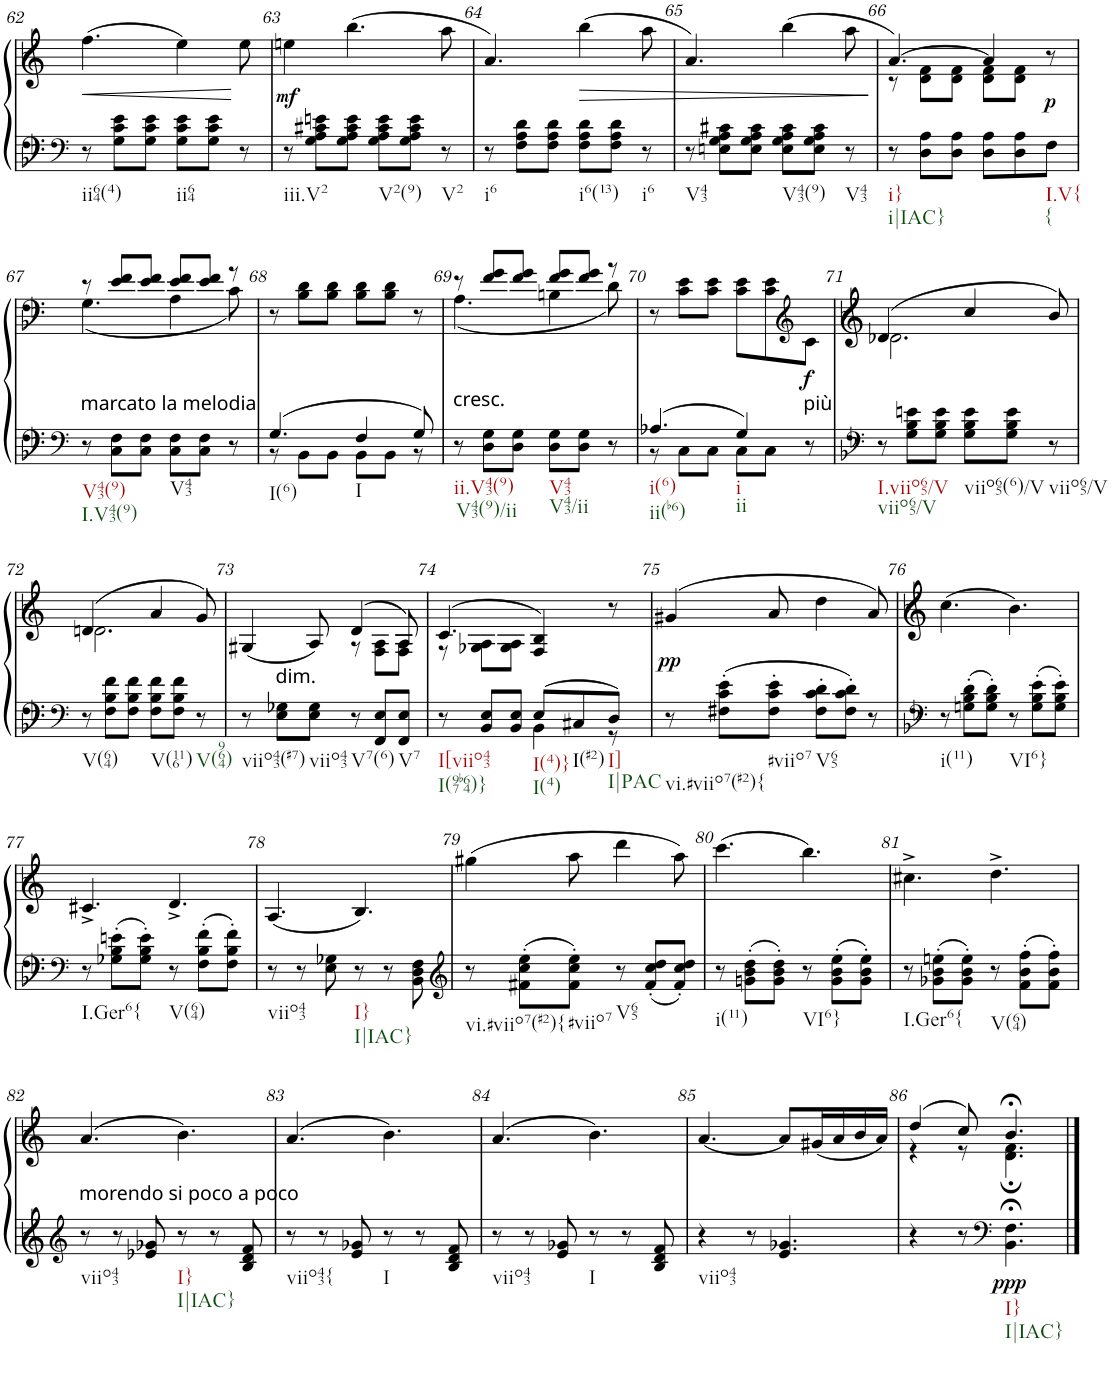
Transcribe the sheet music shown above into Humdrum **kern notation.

**kern	**kern	**dynam
*part1	*part1	*part1
*staff2	*staff1	*staff1/2
*I"Klavier	*	*
*I'Klav.	*	*
!!LO:PB:g=z
*clefF4	*clefG2	*
*k[b-e-]	*k[b-e-]	*
*B-:	*B-:	*
*M6/8	*M6/8	*
=62	=62	=62
!LO:TX:b:t=ii64(4)	!	!
!	!	!LO:HP:b
8r	(4.ff\	<
8G\ 8c\ 8e-\L	.	.
8G\ 8c\ 8e-\J	.	.
!LO:TX:b:t=ii64	!	!
8G\ 8c\ 8e-\L	4ee-\)	.
8G\ 8c\ 8e-\J	.	.
8r	8ee-\	[
=63	=63	=63
!LO:TX:b:t=iii.V2	!	!
!	!	!LO:DY:b
8r	4een\	mf
8G\ 8A\ 8c#X\ 8en\L	.	.
8G\ 8A\ 8c#\ 8e\J	(4.bb-\	.
!LO:TX:b:t=V2(9)	!	!
8G\ 8A\ 8c#\ 8e\L	.	.
8G\ 8A\ 8c#\ 8e\J	.	.
!LO:TX:b:t=V2	!	!
8r	8aa\	.
=64	=64	=64
!LO:TX:b:t=i6	!	!
8r	4.a/)	.
8F\ 8A\ 8d\L	.	.
8F\ 8A\ 8d\J	.	.
!LO:TX:b:t=i6(13)	!	!
!	!	!LO:HP:b
8F\ 8A\ 8d\L	(4bb-\	>
8F\ 8A\ 8d\J	.	.
!LO:TX:b:t=i6	!	!
8r	8aa\	.
=65	=65	=65
!LO:TX:b:t=V43	!	!
8r	4.a/)	.
8En\ 8G\ 8A\ 8c#X\L	.	.
8E\ 8G\ 8A\ 8c#\J	.	.
!LO:TX:b:t=V43(9)	!	!
8E\ 8G\ 8A\ 8c#\L	(4bb-\	.
8E\ 8G\ 8A\ 8c#\J	.	.
!LO:TX:b:t=V43	!	!
8r	8aa\	.
.	.	]
=66	=66	=66
*	*^	*
!LO:TX:b:t=i}	!	!	!
!LO:TX:b:t=i|IAC}	!	!	!
8r	[4.a/)	8r	.
8D\ 8A\L	.	8d\ 8f\L	.
8D\ 8A\J	.	8d\ 8f\J	.
8D\ 8A\L	4a/]	8d\ 8f\L	.
8D\ 8A\	.	8d\ 8f\J	.
!LO:TX:b:t=I.V{	!	!	!
!LO:TX:b:t={	!	!	!
!	!	!	!LO:DY:b
8F\J	8r	8ryy	p
!!LO:LB:g=z	!!
=67	=67	=67	=67
*clefF4	*	*	*
*k[b-e-]	*k[b-e-]	*	*
*B-:	*B-:	*	*
!LO:TX:a:t=marcato la melodia	!	!	!
!LO:TX:b:t=V43(9)	!	!	!
!LO:TX:b:t=I.V43(9)	!	!	!
8r	8r	(4.G\	.
8C\ 8F\L	8e-/ 8f/L	.	.
8C\ 8F\J	8e-/ 8f/J	.	.
!LO:TX:b:t=V43	!	!	!
8C\ 8F\L	8e-/ 8f/L	4A\	.
8C\ 8F\J	8e-/ 8f/J	.	.
8r	8r	8c\)	.
=68	=68	=68	=68
*^	*	*	*
!LO:TX:b:t=I(6)	!	!	!	!
*	*	*v	*v	*
4.G/	8r	8r	.
.	8BB-\L	8B-\ 8d\L	.
.	8BB-\J	8B-\ 8d\J	.
!LO:TX:b:t=I	!	!	!
4F/	8BB-\L	8B-\ 8d\L	.
.	8BB-\J	8B-\ 8d\J	.
8G/	8r	8r	.
=69	=69	=69	=69
*	*	*^	*
!LO:TX:a:t=cresc.	!	!	!	!
!LO:TX:b:t=ii.V43(9)	!	!	!	!
!LO:TX:b:t=V43(9)/ii	!	!	!	!
*v	*v	*	*	*
8r	8r	(4.A\	.
8D\ 8G\L	8f/ 8g/L	.	.
8D\ 8G\J	8f/ 8g/J	.	.
!LO:TX:b:t=V43	!	!	!
!LO:TX:b:t=V43/ii	!	!	!
8D\ 8G\L	8f/ 8g/L	4Bn\	.
8D\ 8G\J	8f/ 8g/J	.	.
8r	8r	8d\)	.
=70	=70	=70	=70
*^	*	*	*
!LO:TX:b:t=i(6)	!	!	!	!
!LO:TX:b:t=ii(b6)	!	!	!	!
*	*	*v	*v	*
4.A-X/	8r	8r	.
.	8C\L	8c\ 8e-\L	.
.	8C\J	8c\ 8e-\J	.
!LO:TX:b:t=i	!	!	!
!LO:TX:b:t=ii	!	!	!
4G/	8C\L	8c\ 8e-\L	.
.	8C\J	8c\ 8e-\	.
*	*	*clefG2	*
!LO:TX:a:t=più	!	!	!
!	!	!	!LO:DY:b
8r	8ryy	8c\J	f
*v	*v	*	*
=71	=71	=71
*clefF4	*	*
*k[b-e-]	*k[b-e-]	*
*B-:	*B-:	*
*^	*^	*
!LO:TX:b:t=I.viio65/V	!	!	!	!
!LO:TX:b:t=viio65/V	!	!	!	!
*v	*v	*	*	*
8r	(4.d-X/	2.d-\	.
8G\ 8B-\ 8en\L	.	.	.
8G\ 8B-\ 8e\J	.	.	.
!LO:TX:b:t=viio65(6)/V	!	!	!
8G\ 8B-\ 8e\L	4cc/	.	.
8G\ 8B-\ 8e\J	.	.	.
!LO:TX:b:t=viio65/V	!	!	!
8r	8b-/)	.	.
!!LO:LB:g=z	!!
=72	=72	=72	=72
*clefF4	*	*	*
*k[b-e-]	*k[b-e-]	*	*
*B-:	*B-:	*	*
!LO:TX:b:t=V(64)	!	!	!
8r	(4.dn/	2.d\	.
8F\ 8B-\ 8f\L	.	.	.
8F\ 8B-\ 8f\J	.	.	.
!LO:TX:b:t=V(116)	!	!	!
8F\ 8B-\ 8f\L	4a/	.	.
8F\ 8B-\ 8f\J	.	.	.
!LO:TX:b:t=V(964)	!	!	!
8r	8g/)	.	.
=73	=73	=73	=73
!LO:TX:b:t=viio43(#7)	!	!	!
8r	(4G#X/	4.ryy	.
!LO:TX:a:t=dim.	!	!	!
8E-\ 8G-X\L	.	.	.
!LO:TX:b:t=viio43	!	!	!
8E-\ 8G-\J	8A/)	.	.
!LO:TX:b:t=V7(6)	!	!	!
8r	(4d/	8r	.
8FF/ 8E-/L	.	8F\ 8A\L	.
!LO:TX:b:t=V7	!	!	!
8FF/ 8E-/J	8A/)	8F\ 8A\J	.
=74	=74	=74	=74
*^	*	*	*
!LO:TX:b:t=I[viio43	!	!	!	!
!LO:TX:b:t=I(97b64)}	!	!	!	!
8r	4.ryy	(4.c/	8r	.
8BB-/ 8E-/L	.	.	8G-X\ 8A\L	.
8BB-/ 8E-/J	.	.	8G-\ 8A\J	.
!LO:TX:b:t=I(4)}	!	!	!	!
!LO:TX:b:t=I(4)	!	!	!	!
8E-/L	4BB-\	4F/ 4B-/)	4.ryy	.
!LO:TX:b:t=I(#2)	!	!	!	!
8C#X/	.	.	.	.
!LO:TX:b:t=I]	!	!	!	!
!LO:TX:b:t=I|PAC	!	!	!	!
8D/J	8r	8r	.	.
*	*	*v	*v	*
=75	=75	=75	=75
!LO:TX:b:t=vi.#viio7(#2){	!	!	!
!	!	!	!LO:DY:b
*v	*v	*	*
8r	(4g#X/	pp
8F#X\' 8c\' 8e-\'L	.	.
!LO:TX:b:t=#viio7	!	!
8F#\' 8c\' 8e-\'J	8a/	.
!LO:TX:b:t=V65	!	!
8F#\' 8c\' 8d\'L	4dd\	.
8F#\' 8c\' 8d\'J	.	.
8r	8a/)	.
=76	=76	=76
*clefF4	*	*
*k[b-e-]	*k[b-e-]	*
*B-:	*B-:	*
!LO:TX:b:t=i(11)	!	!
8r	(4.cc\	.
8Gn\' 8B-\' 8d\'L	.	.
8G\' 8B-\' 8d\'J	.	.
!LO:TX:b:t=VI6}	!	!
8r	4.b-\)	.
8G\' 8B-\' 8e-\'L	.	.
8G\' 8B-\' 8e-\'J	.	.
!!LO:LB:g=z
=77	=77	=77
*clefF4	*	*
*k[b-e-]	*k[b-e-]	*
*B-:	*B-:	*
!LO:TX:b:t=I.Ger6{	!	!
8r	4.c#X^/	.
8G-X\' 8B-\' 8en\'L	.	.
8G-\' 8B-\' 8e\'J	.	.
!LO:TX:b:t=V(64)	!	!
8r	4.d^/	.
8F\' 8B-\' 8f\'L	.	.
8F\' 8B-\' 8f\'J	.	.
=78	=78	=78
!LO:TX:b:t=viio43	!	!
8r	(4.A/	.
8r	.	.
8E-\ 8G-X\	.	.
!LO:TX:b:t=I}	!	!
!LO:TX:b:t=I|IAC}	!	!
8r	4.B-/)	.
8r	.	.
8BB-\ 8D\ 8F\	.	.
=79	=79	=79
*clefG2	*	*
!LO:TX:b:t=vi.#viio7(#2){	!	!
8r	(4gg#X\	.
8f#X\' 8cc\' 8ee-\'L	.	.
!LO:TX:b:t=#viio7	!	!
8f#\' 8cc\' 8ee-\'J	8aa\	.
!LO:TX:b:t=V65	!	!
8r	4ddd\	.
8f#/' 8cc/' 8dd/'L	.	.
8f#/' 8cc/' 8dd/'J	8aa\)	.
=80	=80	=80
!LO:TX:b:t=i(11)	!	!
8r	(4.ccc\	.
8gn\' 8b-\' 8dd\'L	.	.
8g\' 8b-\' 8dd\'J	.	.
!LO:TX:b:t=VI6}	!	!
8r	4.bb-\)	.
8g\' 8b-\' 8ee-\'L	.	.
8g\' 8b-\' 8ee-\'J	.	.
=81	=81	=81
!LO:TX:b:t=I.Ger6{	!	!
8r	4.cc#X^\	.
8g-X\' 8b-\' 8een\'L	.	.
8g-\' 8b-\' 8ee\'J	.	.
!LO:TX:b:t=V(64)	!	!
8r	4.dd^\	.
8f\' 8b-\' 8ff\'L	.	.
8f\' 8b-\' 8ff\'J	.	.
!!LO:LB:g=z
=82	=82	=82
*clefG2	*	*
*k[b-e-]	*k[b-e-]	*
*B-:	*B-:	*
!LO:TX:a:t=morendo si poco a poco	!	!
!LO:TX:b:t=viio43	!	!
8r	(4.a/	.
8r	.	.
8e-X/ 8g-X/	.	.
!LO:TX:b:t=I}	!	!
!LO:TX:b:t=I|IAC}	!	!
8r	4.b-\)	.
8r	.	.
8B-/ 8d/ 8f/	.	.
=83	=83	=83
!LO:TX:b:t=viio43{	!	!
8r	(4.a/	.
8r	.	.
8e-/ 8g-X/	.	.
!LO:TX:b:t=I	!	!
8r	4.b-\)	.
8r	.	.
8B-/ 8d/ 8f/	.	.
=84	=84	=84
!LO:TX:b:t=viio43	!	!
8r	(4.a/	.
8r	.	.
8e-/ 8g-X/	.	.
!LO:TX:b:t=I	!	!
8r	4.b-\)	.
8r	.	.
8B-/ 8d/ 8f/	.	.
=85	=85	=85
!LO:TX:b:t=viio43	!	!
4r	[4.a/	.
8r	.	.
4.e-/ 4.g-X/	8a/L]	.
.	(16g#X/L	.
.	16a/	.
.	16b-/	.
.	16a/JJ)	.
=86	=86	=86
*	*^	*
4r	(4dd/	4r	.
8r	8cc/)	8r	.
*clefF4	*	*	*
!LO:TX:b:t=I}	!	!	!
!LO:TX:b:t=I|IAC}	!	!	!
!	!	!	!LO:DY:b=2
4.BB-\;< 4.F\;<	4.b-;</	4.d\; 4.f\;	ppp
*	*v	*v	*
==	==	==
*-	*-	*-
